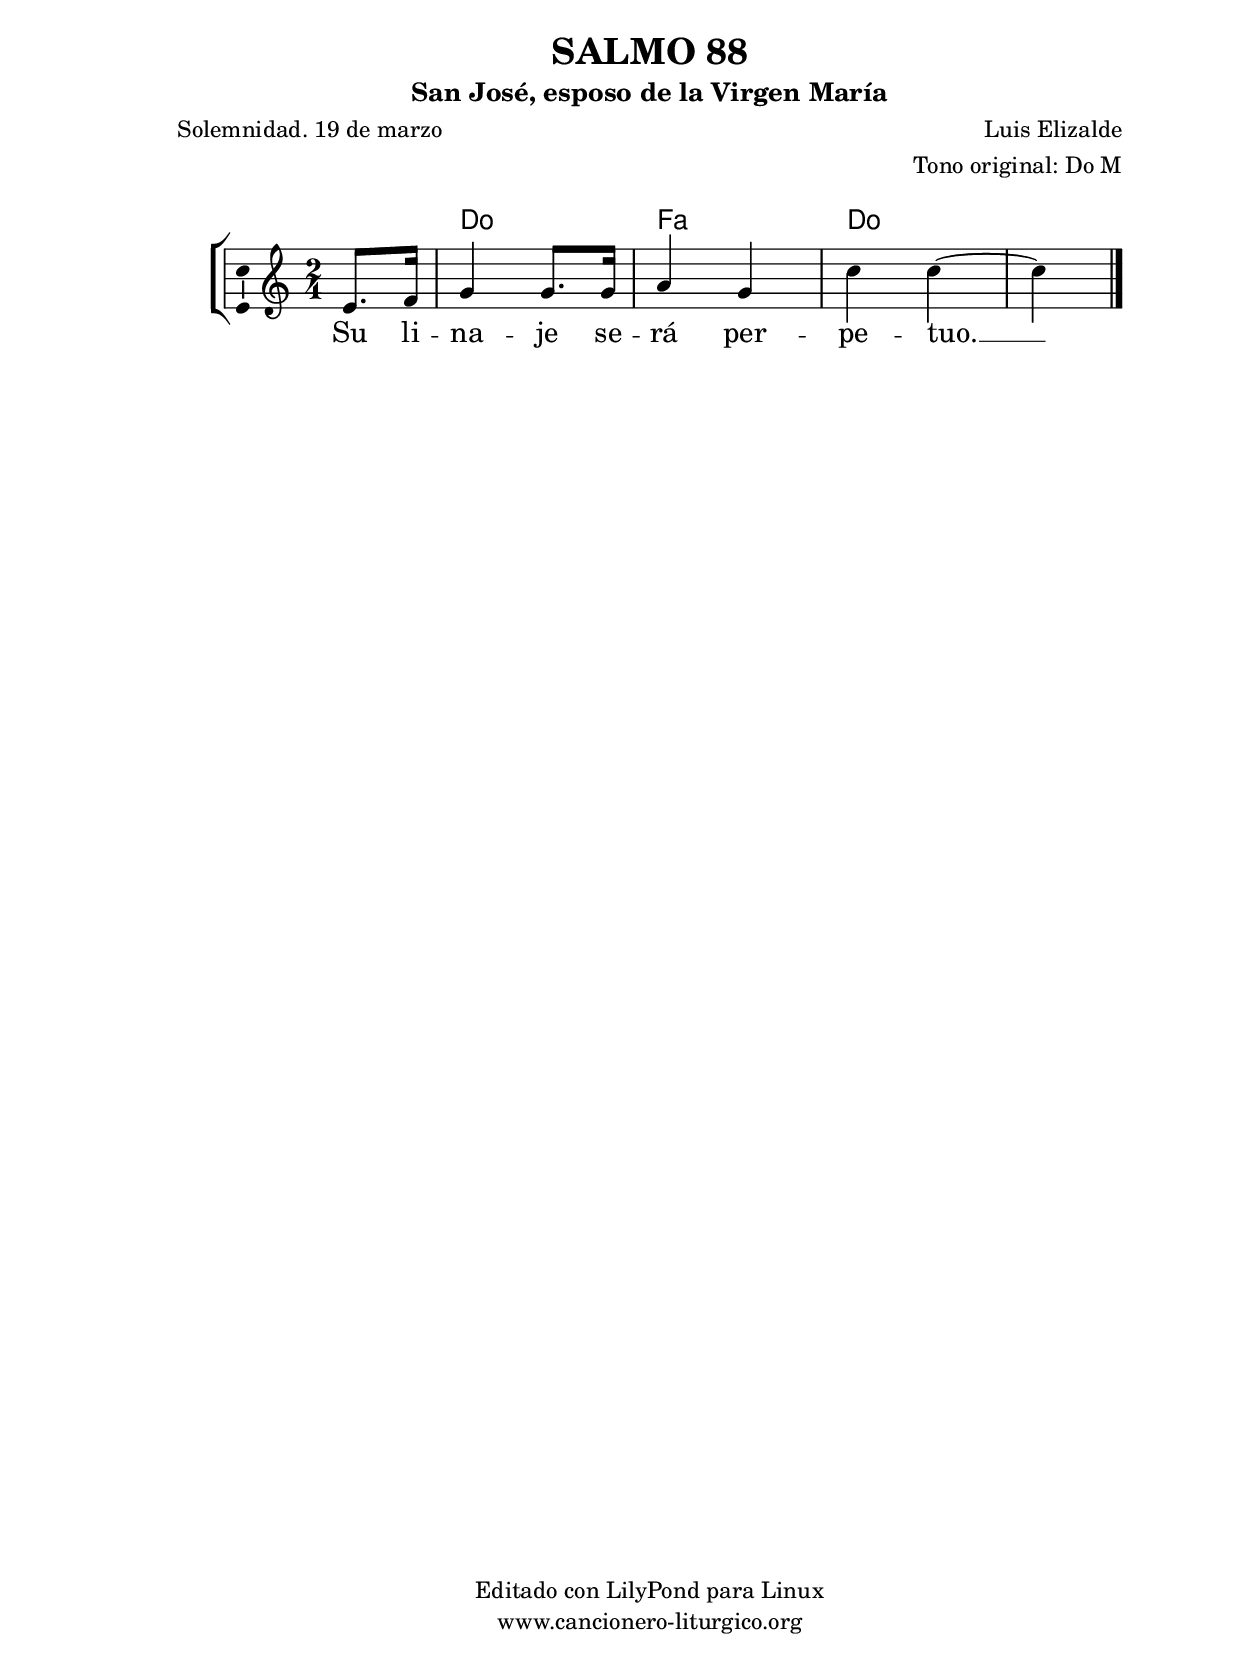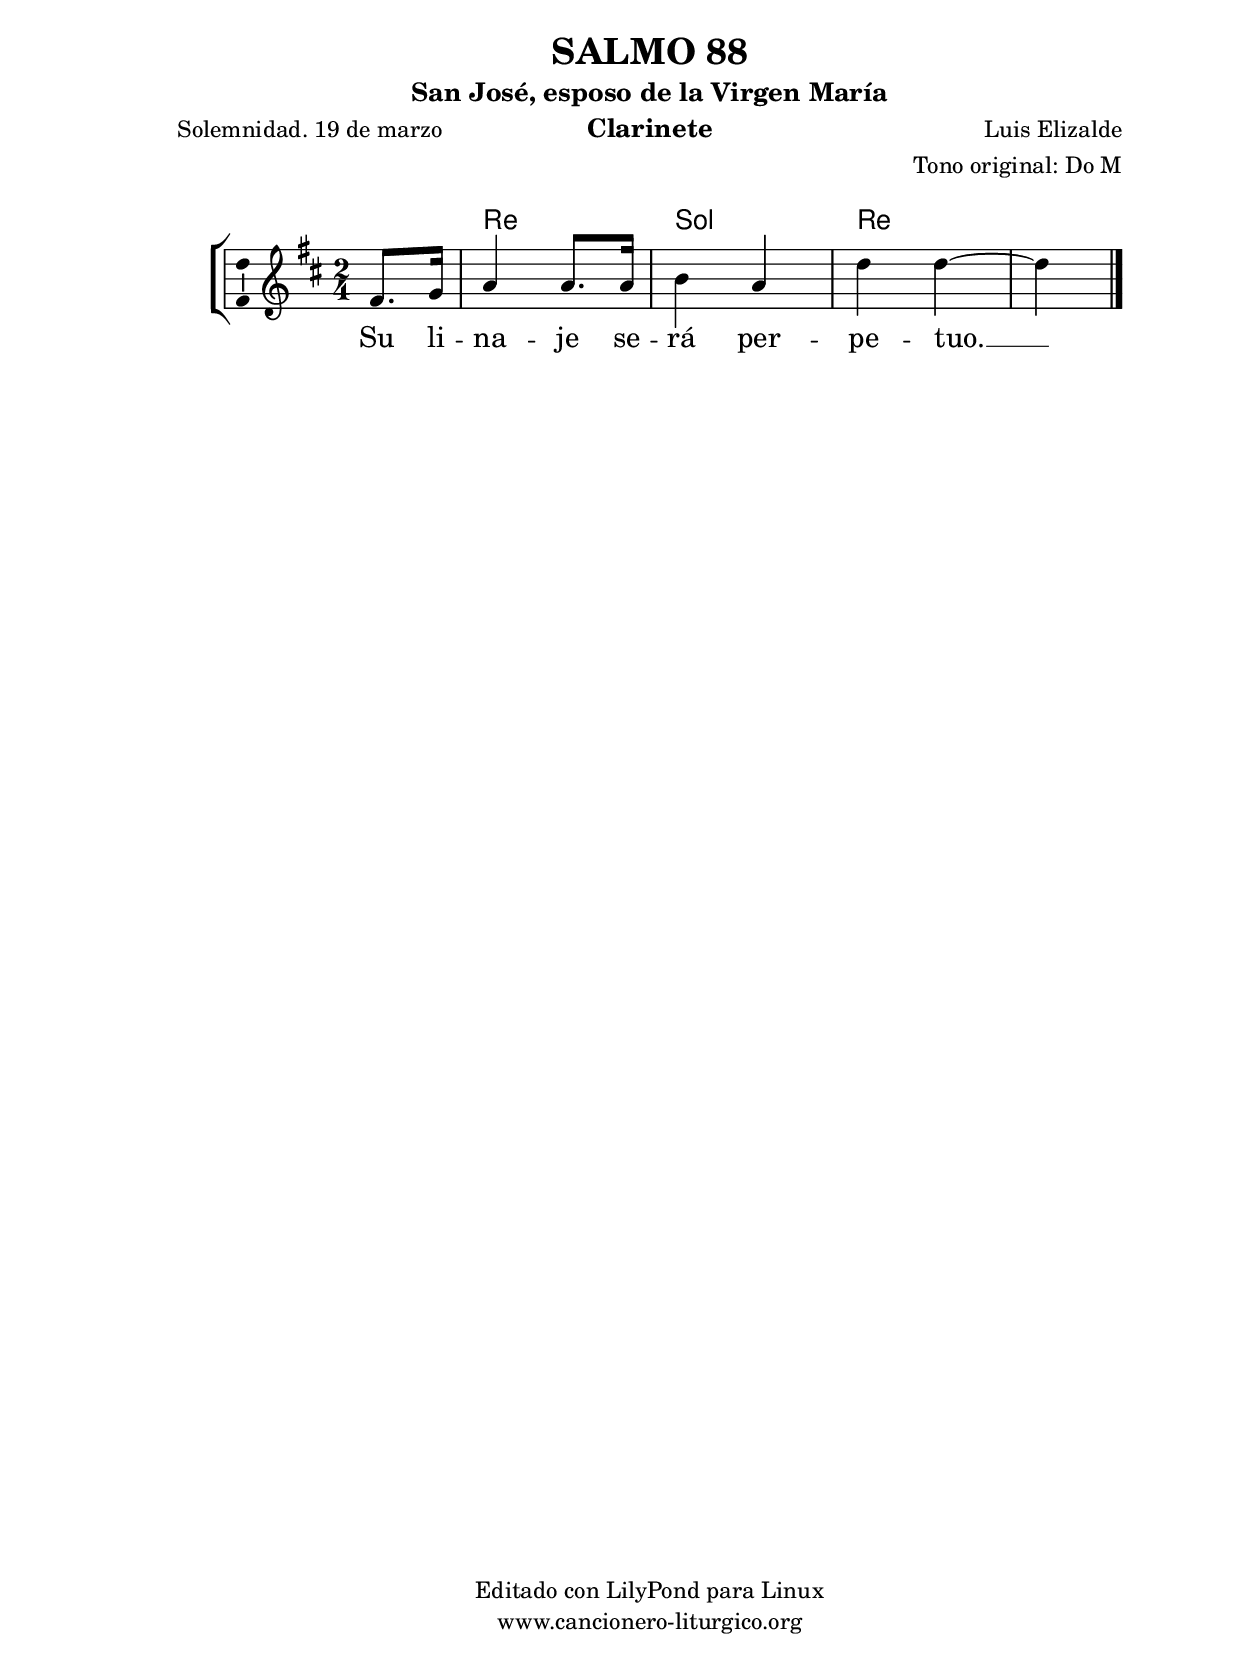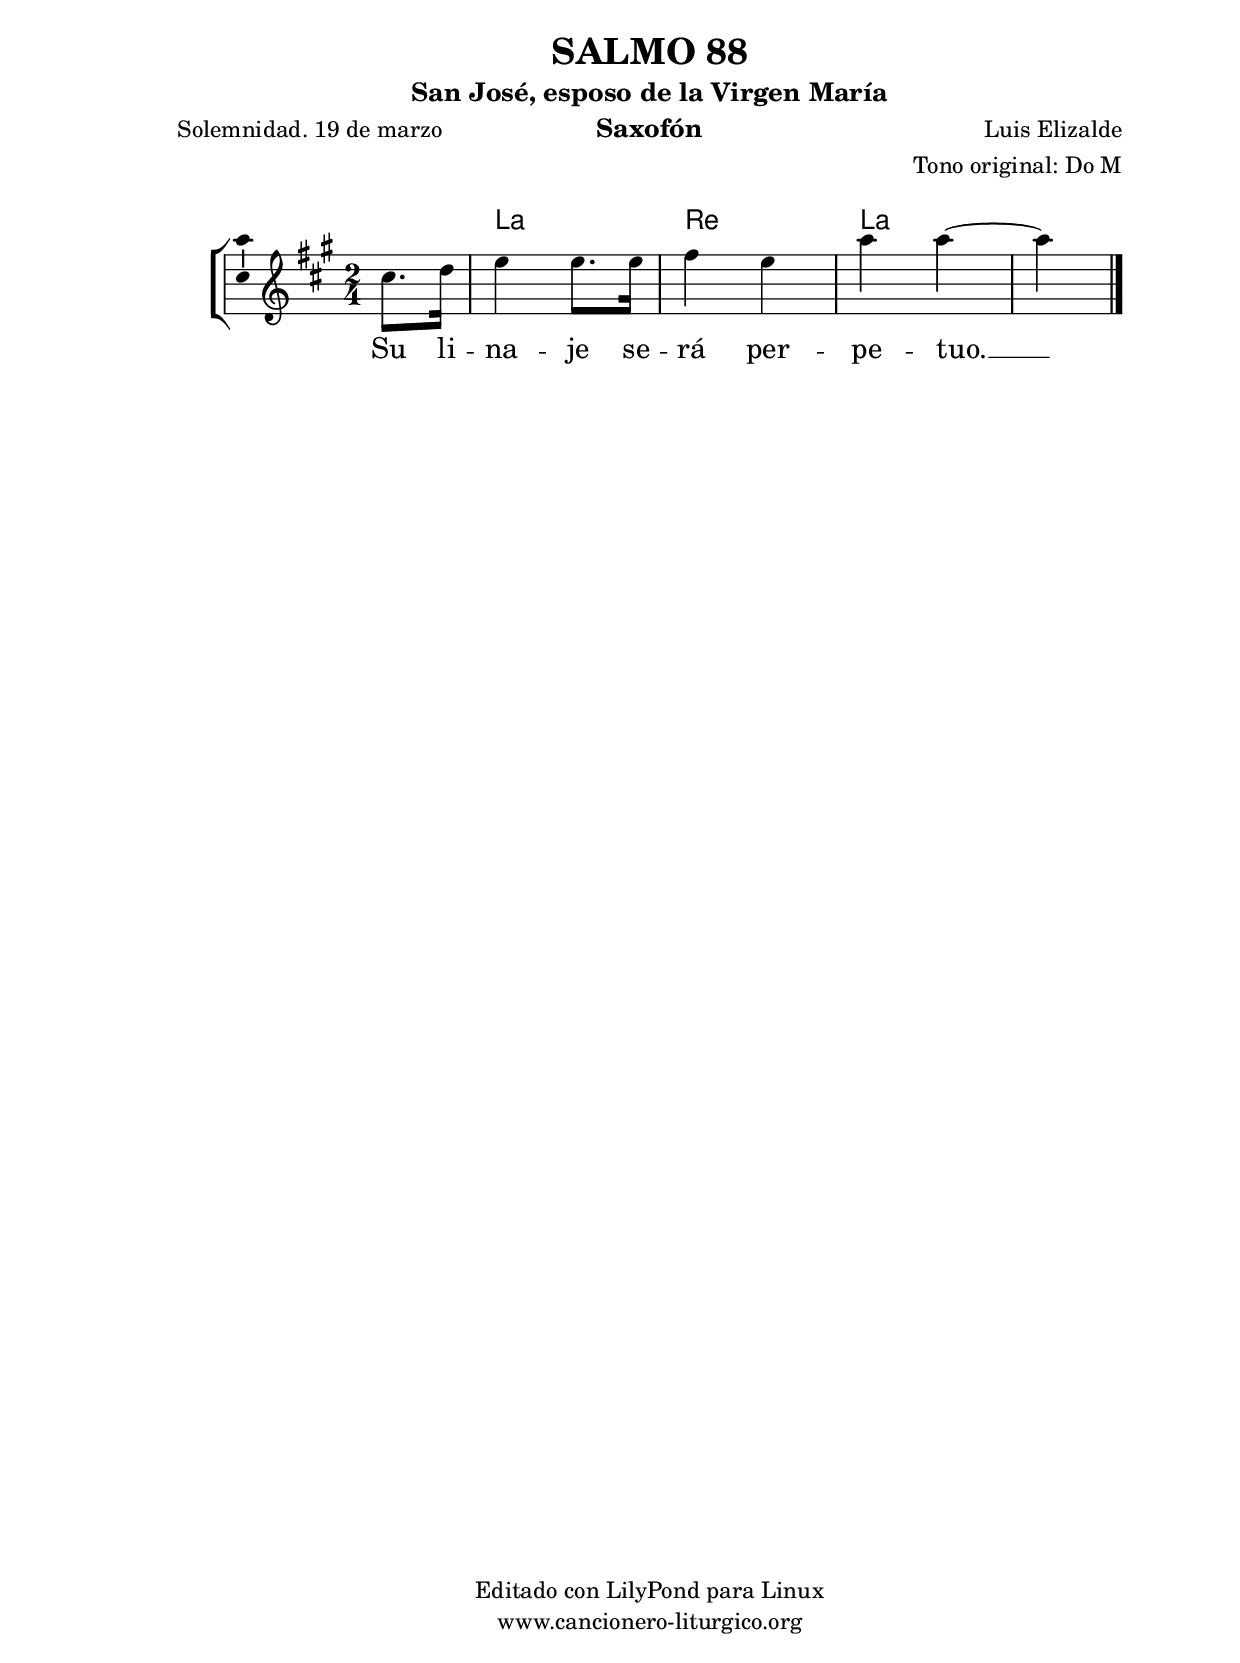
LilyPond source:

%
%para convertir .midi en .wav:
%timidity filename.midi -Ow -o finename.wav
%
%
%Para convertir de .wav a .mp3:
%lame -h -m j filename.wav
%
%
%para escuchar el midi:
%timidity nombrefichero.midi
%


%versión de lilypond para la que se ha escrito esta partitura:
\version "2.16.0"

	%Tamaño papel
	#(set-default-paper-size "a4")
	%Tamaño partitura
	#(set-global-staff-size 20)
	%No responde al pulsar sobre una nota
	#(ly:set-option 'point-and-click #f)

%parámetros del encabezamiento:
\header {
	title = "SALMO 88"
	subtitle = "San José, esposo de la Virgen María"
	composer = "Luis Elizalde"
	poet = "Solemnidad. 19 de marzo"
	meter = ""
	arranger = "Tono original: Do M"
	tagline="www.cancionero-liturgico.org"
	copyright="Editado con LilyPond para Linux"
	tiempo = ""
	usos = "Salmo"
	letra = "Su linaje será perpetuo."
	}

%parámetros asociados al papel:
\paper  {
	oddHeaderMarkup = \markup {\fill-line { \on-the-fly #not-first-page \fromproperty #'header:title \on-the-fly #not-first-page \fromproperty #'header:composer }}
	evenHeaderMarkup = \markup {\fill-line { \fromproperty #'header:composer \fromproperty #'header:title }}
	#(set-paper-size "a4")
	print-page-number = ##f
	first-page-number = 1
	print-first-page-number = ##f
%	head-separation = 3.0 \cm
	top-margin = 2.0 \cm
	bottom-margin = 0.5\cm
%%%	bottom-margin = -1.0\cm
	left-margin = 3.0 \cm
	line-width = 16.0 \cm 
	indent = 8\mm
	interscoreline = 2.\mm
	between-system-space = 15\mm
%	para que las partituras no llenen la hoja:
	ragged-bottom = ##t
%	idem para la última hoja:
	ragged-last-bottom = ##f
%	para que las partituras llenen el ancho del papel:
	ragged-last = ##f
	after-title-space = 2.5 \cm
%page-count=1
%system-count=8

	%Flexible Vertical Spacing
%	markup-markup-spacing =
%	#'((basic-distance . 15) (minimum-distance . 15) (padding . 3))
	markup-system-spacing =
	#'((basic-distance . 15) (minimum-distance . 15) (padding . 3))
	system-system-spacing =
	#'((basic-distance . 15) (minimum-distance . 15) (padding . 3))
	score-system-spacing =
	#'((basic-distance . 15) (minimum-distance . 15) (padding . 5))
%	top-system-spacing = % header
%	#'((basic-distance . 8) (minimum-distance . 0) (padding . 3))
%	top-markup-spacing =
%	#'((basic-distance . 20) (minimum-distance . 20) (padding . 3))
	last-bottom-spacing = % footer
	#'((basic-distance . 5) (minimum-distance . 5) (padding . 3))
%	score-markup-spacing =
%	#'((basic-distance . 16) (minimum-distance . 13) (padding . 3))

	}


%parámetros que afectan a toda la partitura:
global =  {
	%clave de sol (G):
	\clef G
	%armadura:
%	\transpose f a
	\key c \major
	\tempo 4=100
	\set Score.tempoHideNote = ##t
	}


acordes = {
	\italianChords
	\chordmode {
%	\transpose f a
{

s4 c2 f c c4

	}
	}
}

melodia = 
%	\transpose f a
{
	\relative c'{
	\time 2/4

\partial4
e8. f16
g4 g8. g16
a4 g
c4 c~
c4

	\bar "|."
	}
	}


texto = \lyricmode {
Su li -- na -- je se -- rá per -- pe -- tuo. __
	}


acordesStaff = \context ChordNames = acordesStaff <<
	\set chordChanges = ##t
	\acordes
	>>


vozStaff = \context Voice = vozStaff
\with {\consists "Ambitus_engraver"}
<<
%	\set Staff.instrumentName = ""
%	\set Staff.shortInstrumentName = ""
%	\set Staff.midiInstrument = #"clarinet"
%	\set Staff.midiInstrument = #"cello"
%	\set Staff.midiInstrument = #"flute"
	\set Staff.midiInstrument = #"electric guitar (jazz)"
%	\set Staff.midiInstrument = #"english horn"
%	\set Staff.midiInstrument = #"violin"
%	\set Staff.midiInstrument = #"glockenspiel"
	\set Staff.midiMinimumVolume = #0.7
	\set Staff.midiMaximumVolume = #0.9
	\global
	\melodia
	>>


textoStaff = \context Lyrics = textoStaff <<
	\lyricsto vozStaff \texto
	>>

\book {
	\score {
		\context ChoirStaff {
			\override StaffGroup.SystemStartBracket #'collapse-height = #1
			\override Score.SystemStartBar #'collapse-height = #1
			<<
			\acordesStaff
			\vozStaff
			\textoStaff
			>>
			}
		\layout {
	    		\context {
				\Lyrics
				\override LyricText #'font-size = #2
				}
	   		 \context {
				\Score
				%fontSize = #3
				\override StaffSymbol #'staff-space = #(magstep +3)
				%\override Beam #'thickness = #0.55
				%\override SpacingSpanner #'spacing-increment = #1.0
				%\override Slur #'height-limit = #1.5
				}
			}
		}
	\score {
		\unfoldRepeats
		\context ChoirStaff {
			<<
			\acordesStaff
			\vozStaff
			>>
			}
		\midi {
	  		\context {
	  			\Score
				tempoWholesPerMinute = #(ly:make-moment 70 4)
				}
			}
		}
	}

%Partitura para clarinete
#(define output-suffix "C")
\book {
	\header{
		instrument = "Clarinete"
		}
	\score {
		\context ChoirStaff {
			\override StaffGroup.SystemStartBracket #'collapse-height = #1
			\override Score.SystemStartBar #'collapse-height = #1
\transpose c d
			<<
			\acordesStaff
			\vozStaff
			\textoStaff
			>>
			}
		\layout {
	    		\context {
				\Lyrics
				\override LyricText #'font-size = #2
				}
	   		 \context {
				\Score
				%fontSize = #3
				\override StaffSymbol #'staff-space = #(magstep +3)
				%\override Beam #'thickness = #0.55
				%\override SpacingSpanner #'spacing-increment = #1.0
				%\override Slur #'height-limit = #1.5
				}
			}
		}
	}

%Partitura para saxofón
#(define output-suffix "S")
\book {
	\header{
		instrument = "Saxofón"
		}
	\score {
		\context ChoirStaff {
			\override StaffGroup.SystemStartBracket #'collapse-height = #1
			\override Score.SystemStartBar #'collapse-height = #1
\transpose c a
			<<
			\acordesStaff
			\vozStaff
			\textoStaff
			>>
			}
		\layout {
	    		\context {
				\Lyrics
				\override LyricText #'font-size = #2
				}
	   		 \context {
				\Score
				%fontSize = #3
				\override StaffSymbol #'staff-space = #(magstep +3)
				%\override Beam #'thickness = #0.55
				%\override SpacingSpanner #'spacing-increment = #1.0
				%\override Slur #'height-limit = #1.5
				}
			}
		}
	}

